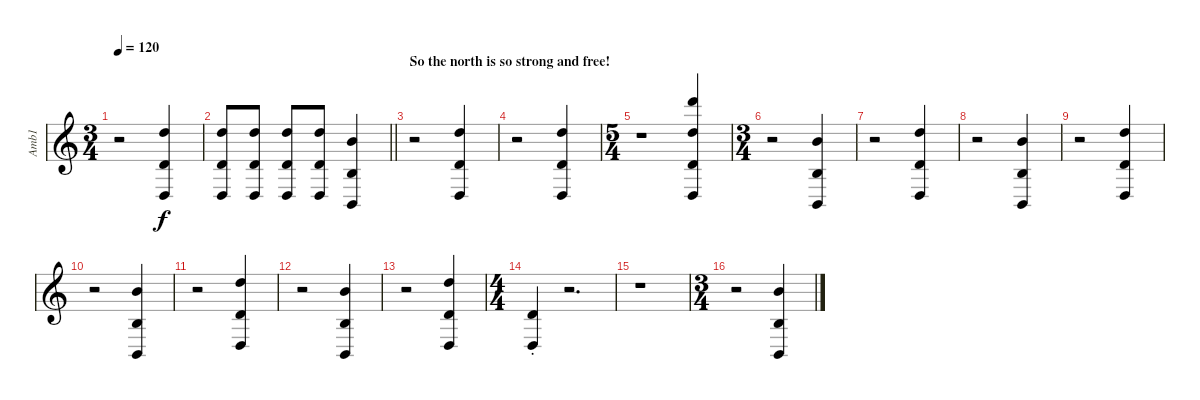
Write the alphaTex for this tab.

\track ("Amb1" "Amb1") {instrument brightacousticpiano}
\staff {score}
\tuning (G4 Eb4 Bb3 Eb3 Bb2 Eb2) {hide}
\ts (3 4)
\tempo 120
\clef g2
\ks c
r.2{dy f} (11.2 11.4 11.6).4 |
\barLineRight lightlight
(11.2 11.4 11.6).8 (11.2 11.4 11.6).8 (11.2 11.4 11.6).8 (11.2 11.4 11.6).8 (8.2 8.4 8.6).4 |
\section ("" "So the north is so strong and free!")
r.2 (11.2 11.4 11.6).4 |
r.2 (11.2 11.4 11.6).4 |
\ts (5 4)
r.1 (19.1 11.2 11.4 11.6).4 |
\ts (3 4)
r.2 (8.2 8.4 8.6).4 |
r.2 (11.2 11.4 11.6).4 |
r.2 (8.2 8.4 8.6).4 |
r.2 (11.2 11.4 11.6).4 |
r.2 (8.2 8.4 8.6).4 |
r.2 (11.2 11.4 11.6).4 |
r.2 (8.2 8.4 8.6).4 |
r.2 (11.2 11.4 11.6).4 |
\ts (4 4)
(11.4{st} 11.6{st}).4 r.2{d} |
r.1 |
\ts (3 4)
r.2 (8.2 8.4 8.6).4
